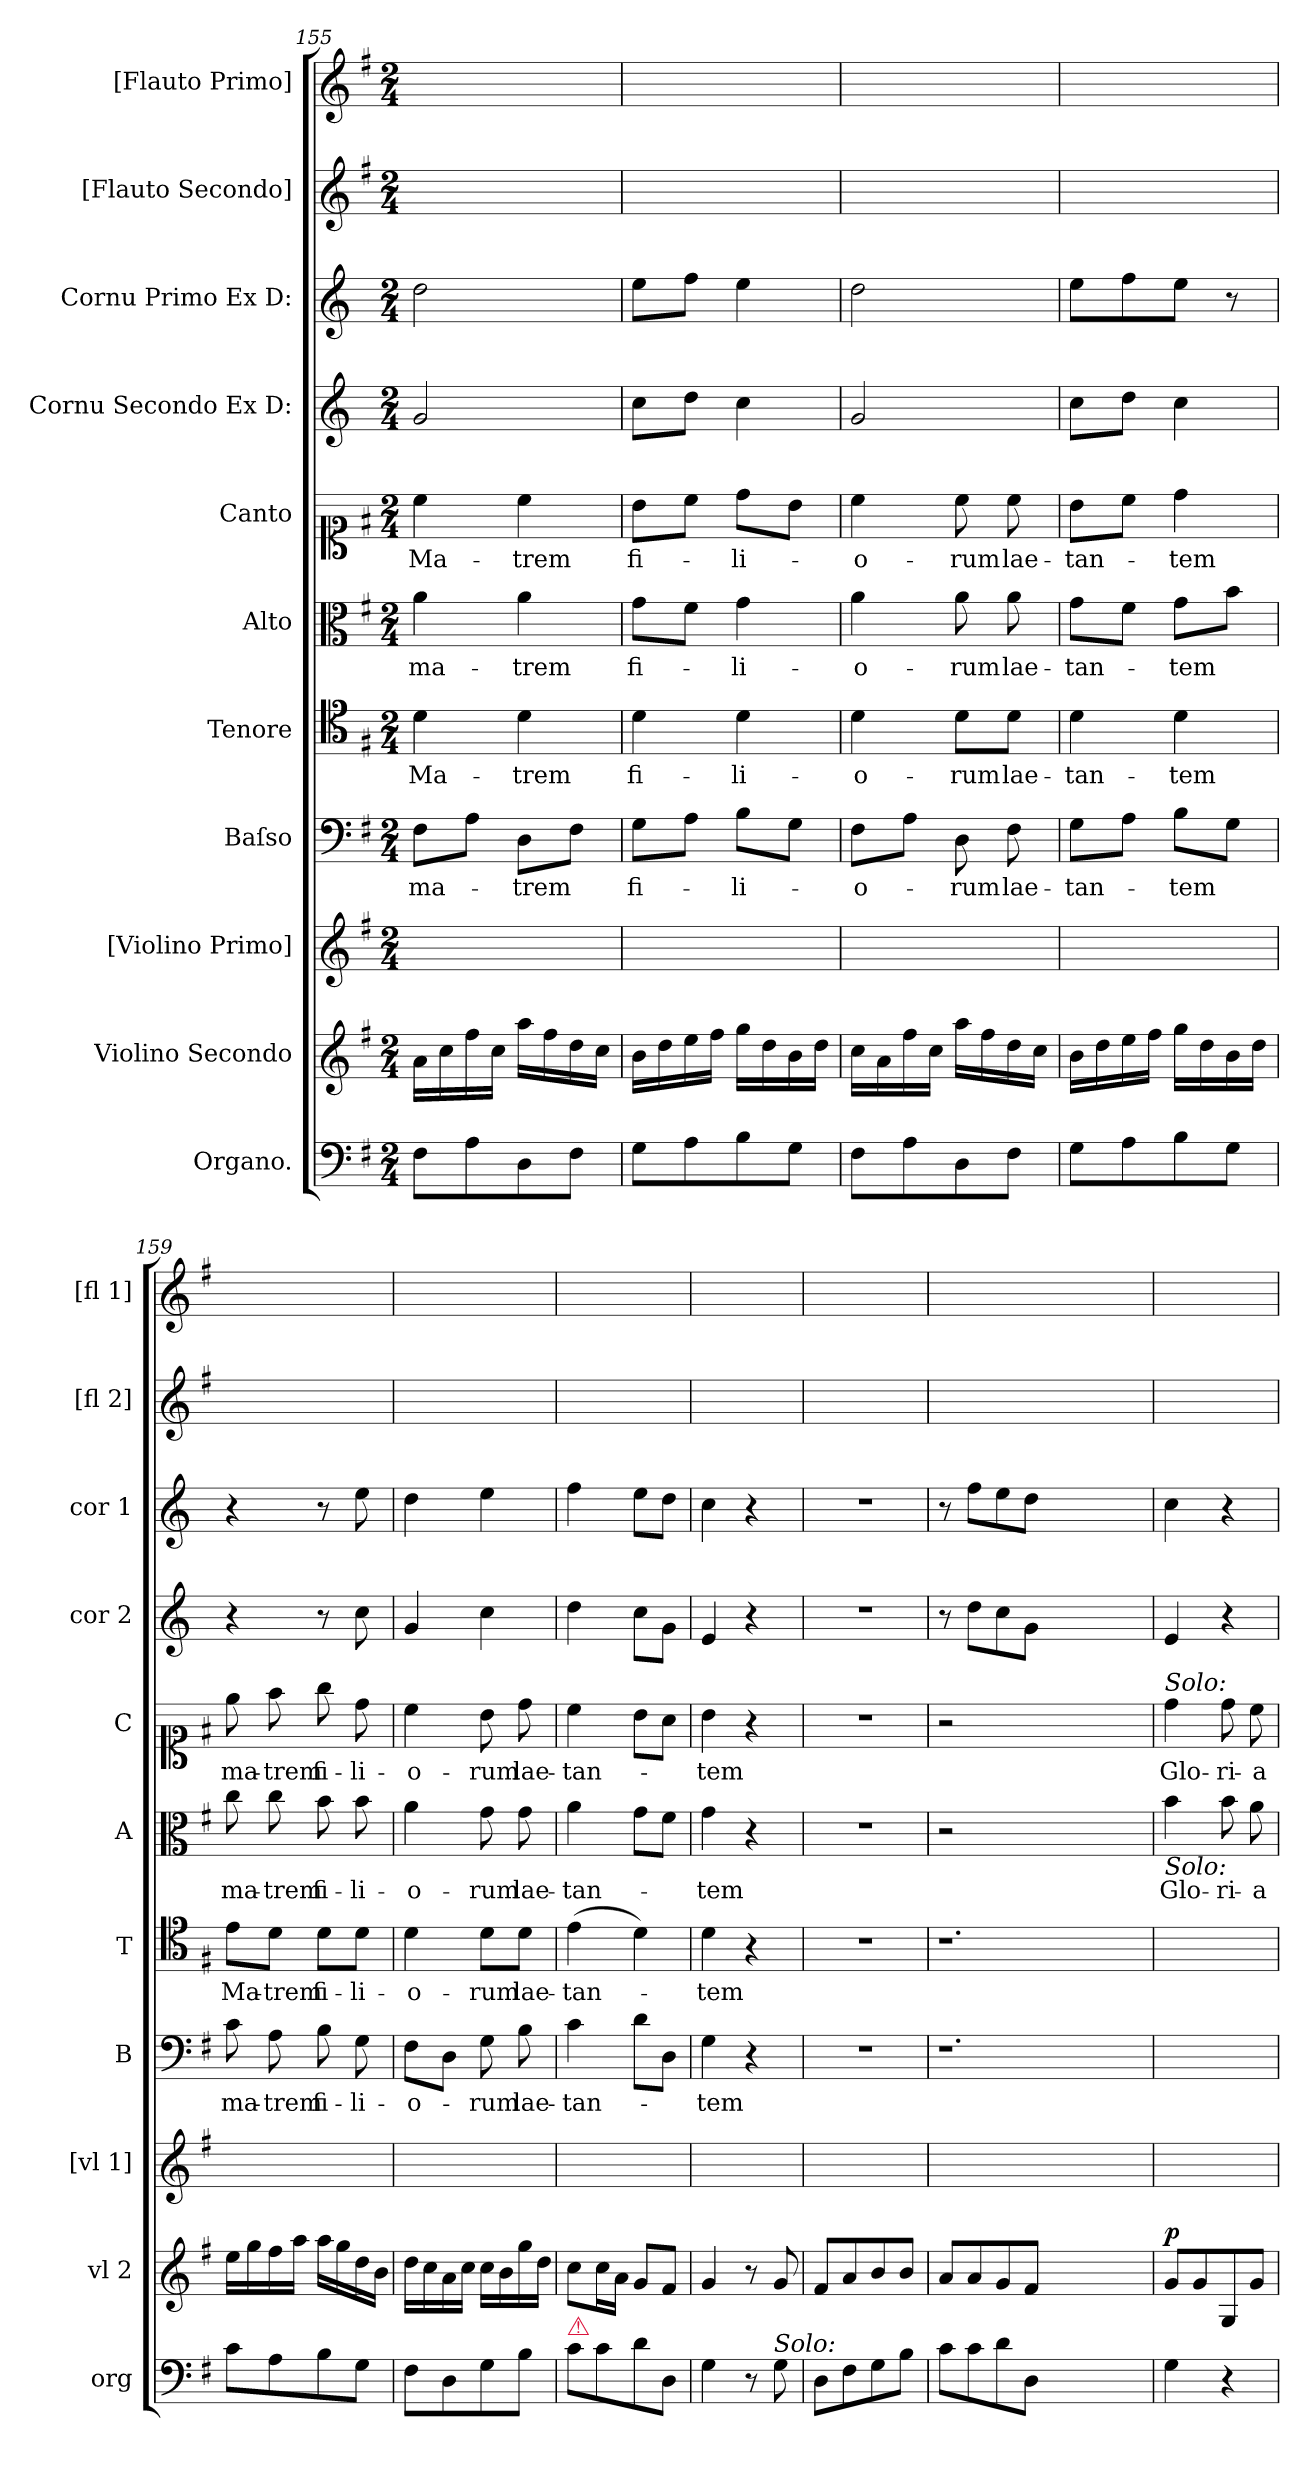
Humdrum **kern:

**kern	**kern	**dynam	**kern	**kern	**text	**kern	**text	**kern	**text	**kern	**text	**kern	**kern	**kern	**kern
*part11	*part10	*part10	*part9	*part8	*part8	*part7	*part7	*part6	*part6	*part5	*part5	*part4	*part3	*part2	*part1
*staff11	*staff10	*staff10	*staff9	*staff8	*staff8	*staff7	*staff7	*staff6	*staff6	*staff5	*staff5	*staff4	*staff3	*staff2	*staff1
*I"Organo.	*I"Violino Secondo	*	*I"[Violino Primo]	*I"Baſso	*	*I"Tenore	*	*I"Alto	*	*I"Canto	*	*I"Cornu Secondo Ex D:	*I"Cornu Primo Ex D:	*I"[Flauto Secondo]	*I"[Flauto Primo]
*I'org	*I'vl 2	*	*I'[vl 1]	*I'B	*	*I'T	*	*I'A	*	*I'C	*	*I'cor 2	*I'cor 1	*I'[fl 2]	*I'[fl 1]
*clefF4	*clefG2	*	*clefG2	*clefF4	*	*clefC4	*	*clefC3	*	*clefC1	*	*clefG2	*clefG2	*clefG2	*clefG2
*	*	*	*	*	*	*	*	*	*	*	*	*ITrd3c5	*ITrd3c5	*	*
*k[f#]	*k[f#]	*	*k[f#]	*k[f#]	*	*k[f#]	*	*k[f#]	*	*k[f#]	*	*k[f#]	*k[f#]	*k[f#]	*k[f#]
*M2/4	*M2/4	*	*M2/4	*M2/4	*	*M2/4	*	*M2/4	*	*M2/4	*	*M2/4	*M2/4	*M2/4	*M2/4
=155	=155	=155	=155	=155	=155	=155	=155	=155	=155	=155	=155	=155	=155	=155	=155
8F#\L	16a\LL	.	2ryy	8F#\L	ma-	4d\	Ma-	4a\	ma-	4cc\	Ma-	2d/	2a\	2ryy	2ryy
.	16cc\	.	.	.	.	.	.	.	.	.	.	.	.	.	.
8A\	16ff#\	.	.	8A\J	.	.	.	.	.	.	.	.	.	.	.
.	16cc\JJ	.	.	.	.	.	.	.	.	.	.	.	.	.	.
8D\	16aa\LL	.	.	8D\L	-trem	4d\	-trem	4a\	-trem	4cc\	-trem	.	.	.	.
.	16ff#\	.	.	.	.	.	.	.	.	.	.	.	.	.	.
8F#\J	16dd\	.	.	8F#\J	.	.	.	.	.	.	.	.	.	.	.
.	16cc\JJ	.	.	.	.	.	.	.	.	.	.	.	.	.	.
=156	=156	=156	=156	=156	=156	=156	=156	=156	=156	=156	=156	=156	=156	=156	=156
8G\L	16b\LL	.	2ryy	8G\L	fi-	4d\	fi-	8g\L	fi-	8b\L	fi-	8g\L	8b\L	2ryy	2ryy
.	16dd\	.	.	.	.	.	.	.	.	.	.	.	.	.	.
8A\	16ee\	.	.	8A\J	.	.	.	8f#\J	.	8cc\J	.	8a\J	8cc\J	.	.
.	16ff#\JJ	.	.	.	.	.	.	.	.	.	.	.	.	.	.
8B\	16gg\LL	.	.	8B\L	-li-	4d\	-li-	4g\	-li-	8dd\L	-li-	4g\	4b\	.	.
.	16dd\	.	.	.	.	.	.	.	.	.	.	.	.	.	.
8G\J	16b\	.	.	8G\J	.	.	.	.	.	8b\J	.	.	.	.	.
.	16dd\JJ	.	.	.	.	.	.	.	.	.	.	.	.	.	.
=157	=157	=157	=157	=157	=157	=157	=157	=157	=157	=157	=157	=157	=157	=157	=157
8F#\L	16cc\LL	.	2ryy	8F#\L	-o-	4d\	-o-	4a\	-o-	4cc\	-o-	2d/	2a\	2ryy	2ryy
.	16a\	.	.	.	.	.	.	.	.	.	.	.	.	.	.
8A\	16ff#\	.	.	8A\J	.	.	.	.	.	.	.	.	.	.	.
.	16cc\JJ	.	.	.	.	.	.	.	.	.	.	.	.	.	.
8D\	16aa\LL	.	.	8D\	-rum	8d\L	-rum	8a\	-rum	8cc\	-rum	.	.	.	.
.	16ff#\	.	.	.	.	.	.	.	.	.	.	.	.	.	.
8F#\J	16dd\	.	.	8F#\	lae-	8d\J	lae-	8a\	lae-	8cc\	lae-	.	.	.	.
.	16cc\JJ	.	.	.	.	.	.	.	.	.	.	.	.	.	.
=158	=158	=158	=158	=158	=158	=158	=158	=158	=158	=158	=158	=158	=158	=158	=158
8G\L	16b\LL	.	2ryy	8G\L	-tan-	4d\	-tan-	8g\L	-tan-	8b\L	-tan-	8g\L	8b\L	2ryy	2ryy
.	16dd\	.	.	.	.	.	.	.	.	.	.	.	.	.	.
8A\	16ee\	.	.	8A\J	.	.	.	8f#\J	.	8cc\J	.	8a\J	8cc\	.	.
.	16ff#\JJ	.	.	.	.	.	.	.	.	.	.	.	.	.	.
8B\	16gg\LL	.	.	8B\L	-tem	4d\	-tem	8g\L	-tem	4dd\	-tem	4g\	8b\J	.	.
.	16dd\	.	.	.	.	.	.	.	.	.	.	.	.	.	.
8G\J	16b\	.	.	8G\J	.	.	.	8b\J	.	.	.	.	8r	.	.
.	16dd\JJ	.	.	.	.	.	.	.	.	.	.	.	.	.	.
=159	=159	=159	=159	=159	=159	=159	=159	=159	=159	=159	=159	=159	=159	=159	=159
8c\L	16ee\LL	.	2ryy	8c\	ma-	8e\L	Ma-	8cc\	ma-	8ee\	ma-	4r	4r	2ryy	2ryy
.	16gg\	.	.	.	.	.	.	.	.	.	.	.	.	.	.
8A\	16ff#\	.	.	8A\	-trem	8d\J	-trem	8cc\	-trem	8ff#\	-trem	.	.	.	.
.	16aa\JJ	.	.	.	.	.	.	.	.	.	.	.	.	.	.
8B\	16aa\LL	.	.	8B\	fi-	8d\L	fi-	8b\	fi-	8gg\	fi-	8r	8r	.	.
.	16gg\	.	.	.	.	.	.	.	.	.	.	.	.	.	.
8G\J	16dd\	.	.	8G\	-li-	8d\J	-li-	8b\	-li-	8dd\	-li-	8g\	8b\	.	.
.	16b\JJ	.	.	.	.	.	.	.	.	.	.	.	.	.	.
=160	=160	=160	=160	=160	=160	=160	=160	=160	=160	=160	=160	=160	=160	=160	=160
8F#\L	16dd\LL	.	2ryy	8F#\L	-o-	4d\	-o-	4a\	-o-	4cc\	-o-	4d/	4a\	2ryy	2ryy
.	16cc\	.	.	.	.	.	.	.	.	.	.	.	.	.	.
8D\	16a\	.	.	8D\J	.	.	.	.	.	.	.	.	.	.	.
.	16cc\JJ	.	.	.	.	.	.	.	.	.	.	.	.	.	.
8G\	16cc\LL	.	.	8G\	-rum	8d\L	-rum	8g\	-rum	8b\	-rum	4g\	4b\	.	.
.	16b\	.	.	.	.	.	.	.	.	.	.	.	.	.	.
8B\J	16gg\	.	.	8B\	lae-	8d\J	lae-	8g\	lae-	8dd\	lae-	.	.	.	.
.	16dd\JJ	.	.	.	.	.	.	.	.	.	.	.	.	.	.
=161	=161	=161	=161	=161	=161	=161	=161	=161	=161	=161	=161	=161	=161	=161	=161
!LO:TX:a:color=crimson:t=⚠	!	!	!	!	!	!	!	!	!	!	!	!	!	!	!
8c\L	8cc\L	.	2ryy	4c\	-tan-	(4e\	-tan-	4a\	-tan-	4cc\	-tan-	4a\	4cc\	2ryy	2ryy
8c\	16cc\L	.	.	.	.	.	.	.	.	.	.	.	.	.	.
.	16a\JJ	.	.	.	.	.	.	.	.	.	.	.	.	.	.
8d\	8g/L	.	.	8d\L	.	4d\)	.	8g\L	.	8b\L	.	8g\L	8b\L	.	.
8D/J	8f#/J	.	.	8D\J	.	.	.	8f#\J	.	8a\J	.	8d\J	8a\J	.	.
=162	=162	=162	=162	=162	=162	=162	=162	=162	=162	=162	=162	=162	=162	=162	=162
4G\	4g/	.	2ryy	4G\	-tem	4d\	-tem	4g\	-tem	4b\	-tem	4B/	4g\	2ryy	2ryy
8r	8r	.	.	4r	.	4r	.	4r	.	4r	.	4r	4r	.	.
!LO:TX:a:i:t=Solo&colon;	!	!	!	!	!	!	!	!	!	!	!	!	!	!	!
8G\	8g/	.	.	.	.	.	.	.	.	.	.	.	.	.	.
=163	=163	=163	=163	=163	=163	=163	=163	=163	=163	=163	=163	=163	=163	=163	=163
8D\L	8f#/L	.	2ryy	2r	.	2r	.	2r	.	2r	.	2r	2r	2ryy	2ryy
8F#\	8a/	.	.	.	.	.	.	.	.	.	.	.	.	.	.
8G\	8b/	.	.	.	.	.	.	.	.	.	.	.	.	.	.
8B\J	8b/J	.	.	.	.	.	.	.	.	.	.	.	.	.	.
=164	=164	=164	=164	=164	=164	=164	=164	=164	=164	=164	=164	=164	=164	=164	=164
8c\L	8a/L	.	2ryy	1.r	.	1.r	.	2r	.	2r	.	8r	8r	2ryy	2ryy
8c\	8a/	.	.	.	.	.	.	.	.	.	.	8a\L	8cc\L	.	.
8d\	8g/	.	.	.	.	.	.	.	.	.	.	8g\	8b\	.	.
8D\J	8f#/J	.	.	.	.	.	.	.	.	.	.	8d\J	8a\J	.	.
1ryy	1ryy	.	1ryy	.	.	.	.	1ryy	.	1ryy	.	1ryy	1ryy	1ryy	1ryy
=165	=165	=165	=165	=165	=165	=165	=165	=165	=165	=165	=165	=165	=165	=165	=165
!	!	!	!	!	!	!	!	!	!	!LO:TX:a:i:t=Solo&colon;	!	!	!	!	!
!	!	!	!	!	!	!	!	!LO:TX:b:i:t=Solo&colon;	!	!	!	!	!	!	!
!	!	!LO:DY:a	!	!	!	!	!	!	!	!	!	!	!	!	!
4G\	8g/L	p	2ryy	2ryy	.	2ryy	.	4b\	Glo-	4dd\	Glo-	4B/	4g\	2ryy	2ryy
.	8g/	.	.	.	.	.	.	.	.	.	.	.	.	.	.
4r	8G/	.	.	.	.	.	.	8b\	-ri-	8dd\	-ri-	4r	4r	.	.
.	8g/J	.	.	.	.	.	.	8a\	-a	8cc\	-a	.	.	.	.
=	=	=	=	=	=	=	=	=	=	=	=	=	=	=	=
*-	*-	*-	*-	*-	*-	*-	*-	*-	*-	*-	*-	*-	*-	*-	*-
